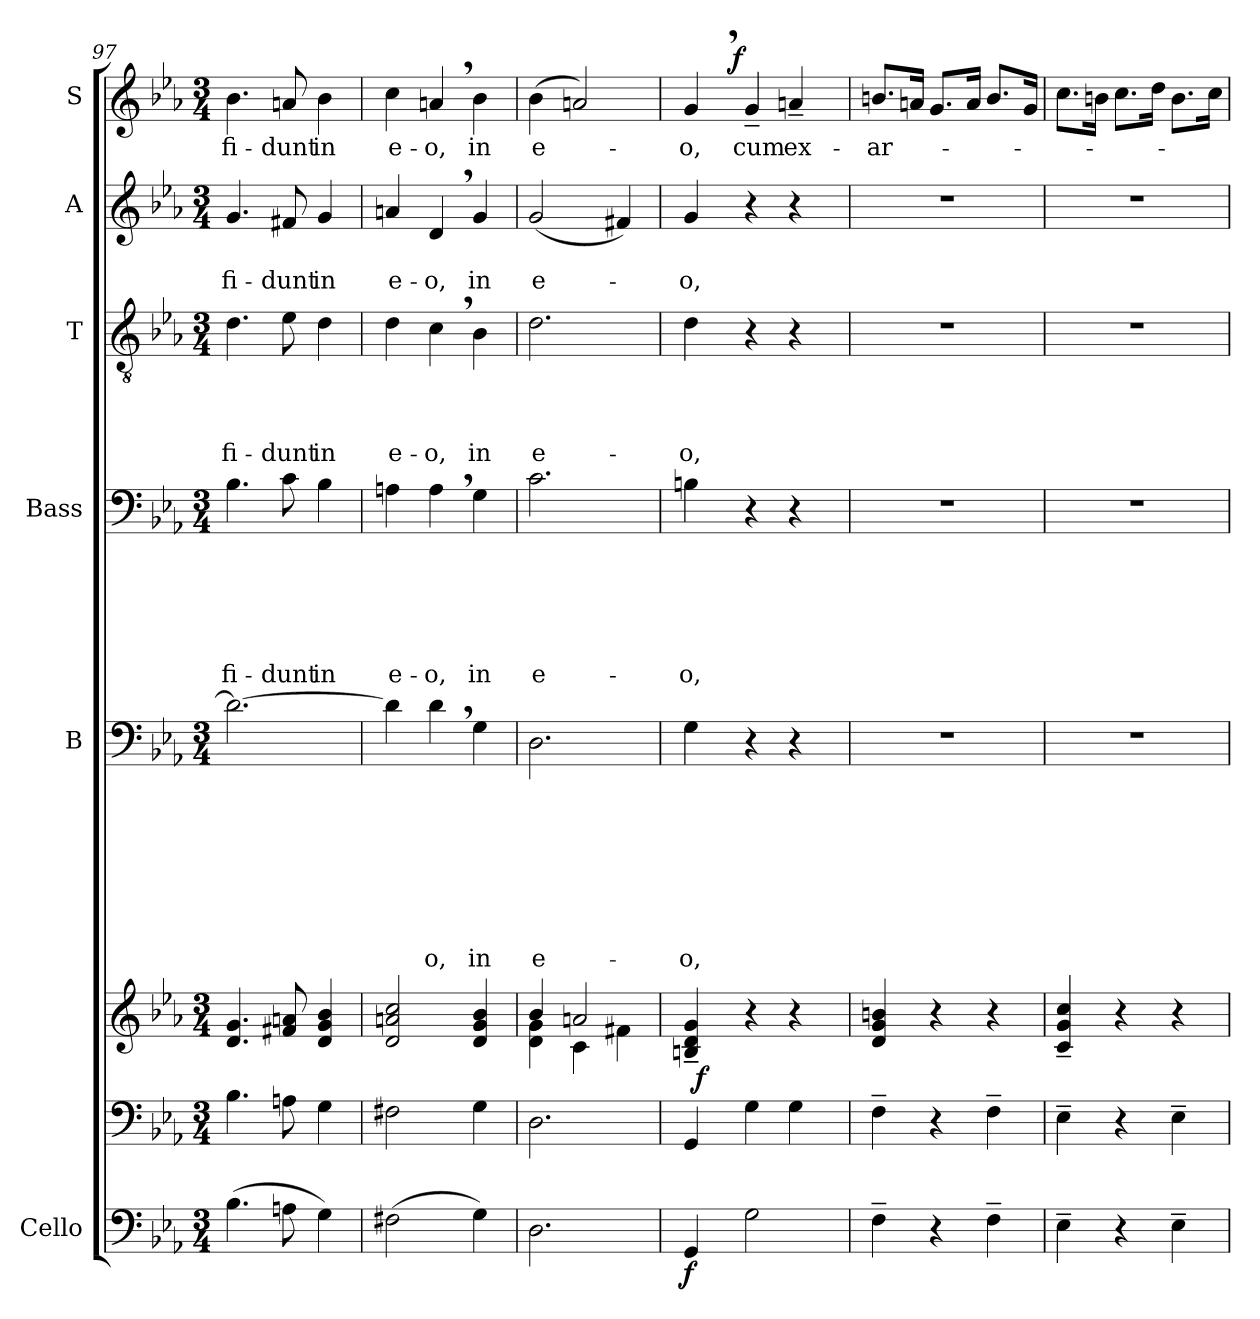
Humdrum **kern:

**kern	**dynam	**kern	**kern	**dynam	**kern	**text	**text	**text	**text	**text	**text	**text	**text	**kern	**text	**text	**text	**text	**text	**text	**kern	**text	**text	**text	**text	**kern	**text	**text	**kern	**text	**dynam
*part8	*part8	*part7	*part6	*part6	*part5	*part5	*part5	*part5	*part5	*part5	*part5	*part5	*part5	*part4	*part4	*part4	*part4	*part4	*part4	*part4	*part3	*part3	*part3	*part3	*part3	*part2	*part2	*part2	*part1	*part1	*part1
*staff8	*staff8	*staff7	*staff6	*staff6	*staff5	*staff5	*staff5	*staff5	*staff5	*staff5	*staff5	*staff5	*staff5	*staff4	*staff4	*staff4	*staff4	*staff4	*staff4	*staff4	*staff3	*staff3	*staff3	*staff3	*staff3	*staff2	*staff2	*staff2	*staff1	*staff1	*staff1
*I"Cello	*	*	*	*	*I"B	*	*	*	*	*	*	*	*	*I"Bass	*	*	*	*	*	*	*I"T	*	*	*	*	*I"A	*	*	*I"S	*	*
*	*	*	*	*	*I'B	*	*	*	*	*	*	*	*	*I'B	*	*	*	*	*	*	*I'T	*	*	*	*	*I'A	*	*	*I'S	*	*
!!LO:PB:g=z
*clefF4	*	*clefF4	*clefG2	*	*clefF4	*	*	*	*	*	*	*	*	*clefF4	*	*	*	*	*	*	*clefGv2	*	*	*	*	*clefG2	*	*	*clefG2	*	*
*k[b-e-a-]	*	*k[b-e-a-]	*k[b-e-a-]	*	*k[b-e-a-]	*	*	*	*	*	*	*	*	*k[b-e-a-]	*	*	*	*	*	*	*k[b-e-a-]	*	*	*	*	*k[b-e-a-]	*	*	*k[b-e-a-]	*	*
*E-:	*	*E-:	*E-:	*	*E-:	*	*	*	*	*	*	*	*	*E-:	*	*	*	*	*	*	*E-:	*	*	*	*	*E-:	*	*	*E-:	*	*
*M3/4	*	*M3/4	*M3/4	*	*M3/4	*	*	*	*	*	*	*	*	*M3/4	*	*	*	*	*	*	*M3/4	*	*	*	*	*M3/4	*	*	*M3/4	*	*
=97	=97	=97	=97	=97	=97	=97	=97	=97	=97	=97	=97	=97	=97	=97	=97	=97	=97	=97	=97	=97	=97	=97	=97	=97	=97	=97	=97	=97	=97	=97	=97
!	!	!	!	!	!	!	!	!	!	!	!	!	!	!	!	!	!	!	!	!LO:LY:b	!	!	!	!	!LO:LY:b	!	!	!LO:LY:b	!	!LO:LY:b	!
(>4.B-\	.	4.B-\	4.d/ 4.g/	.	2.d\_	.	.	.	.	.	.	.	.	4.B-\	.	.	.	.	.	-fi-	4.d\	.	.	.	-fi-	4.g/	.	-fi-	4.b-\	-fi-	.
!	!	!	!	!	!	!	!	!	!	!	!	!	!	!	!	!	!	!	!	!LO:LY:b	!	!	!	!	!LO:LY:b	!	!	!LO:LY:b	!	!LO:LY:b	!
8An\	.	8An\	8f#X/ 8an/	.	.	.	.	.	.	.	.	.	.	8c\	.	.	.	.	.	-dunt	8e-\	.	.	.	-dunt	8f#X/	.	-dunt	8an/	-dunt	.
!	!	!	!	!	!	!	!	!	!	!	!	!	!	!	!	!	!	!	!	!LO:LY:b	!	!	!	!	!LO:LY:b	!	!	!LO:LY:b	!	!LO:LY:b	!
4G\)	.	4G\	4d/ 4g/ 4b-/	.	.	.	.	.	.	.	.	.	.	4B-\	.	.	.	.	.	in	4d\	.	.	.	in	4g/	.	in	4b-\	in	.
=98	=98	=98	=98	=98	=98	=98	=98	=98	=98	=98	=98	=98	=98	=98	=98	=98	=98	=98	=98	=98	=98	=98	=98	=98	=98	=98	=98	=98	=98	=98	=98
!	!	!	!	!	!	!	!	!	!	!	!	!	!	!	!	!	!	!	!	!LO:LY:b	!	!	!	!	!LO:LY:b	!	!	!LO:LY:b	!	!LO:LY:b	!
(>2F#X\	.	2F#X\	2d/ 2an/ 2cc/	.	4d\]	.	.	.	.	.	.	.	.	4An\	.	.	.	.	.	e-	4d\	.	.	.	e-	4an/	.	e-	4cc\	e-	.
!	!	!	!	!	!	!	!	!	!	!	!	!	!LO:LY:b	!	!	!	!	!	!	!LO:LY:b	!	!	!	!	!LO:LY:b	!	!	!LO:LY:b	!	!LO:LY:b	!
.	.	.	.	.	4d,>\	.	.	.	.	.	.	.	-o,	4A,>\	.	.	.	.	.	-o,	4c,>\	.	.	.	-o,	4d,>/	.	-o,	4an,>/	-o,	.
!	!	!	!	!	!	!	!	!	!	!	!	!	!LO:LY:b	!	!	!	!	!	!	!LO:LY:b	!	!	!	!	!LO:LY:b	!	!	!LO:LY:b	!	!LO:LY:b	!
4G\)	.	4G\	4d/ 4g/ 4b-/	.	4G\	.	.	.	.	.	.	.	in	4G\	.	.	.	.	.	in	4B-\	.	.	.	in	4g/	.	in	4b-\	in	.
=99	=99	=99	=99	=99	=99	=99	=99	=99	=99	=99	=99	=99	=99	=99	=99	=99	=99	=99	=99	=99	=99	=99	=99	=99	=99	=99	=99	=99	=99	=99	=99
*	*	*	*^	*	*	*	*	*	*	*	*	*	*	*	*	*	*	*	*	*	*	*	*	*	*	*	*	*	*	*	*
!	!	!	!	!	!	!	!	!	!	!	!	!	!	!LO:LY:b	!	!	!	!	!	!	!LO:LY:b	!	!	!	!	!LO:LY:b	!	!	!LO:LY:b	!	!LO:LY:b	!
2.D\	.	2.D\	4d\ 4g\	4b-/	.	2.D\	.	.	.	.	.	.	.	e-	2.c\	.	.	.	.	.	e-	2.d\	.	.	.	e-	(<2g/	.	e-	(>4b-\	e-	.
.	.	.	4c\	2an/	.	.	.	.	.	.	.	.	.	.	.	.	.	.	.	.	.	.	.	.	.	.	.	.	.	2an/)	.	.
.	.	.	4f#X\	.	.	.	.	.	.	.	.	.	.	.	.	.	.	.	.	.	.	.	.	.	.	.	4f#X/)	.	.	.	.	.
=100	=100	=100	=100	=100	=100	=100	=100	=100	=100	=100	=100	=100	=100	=100	=100	=100	=100	=100	=100	=100	=100	=100	=100	=100	=100	=100	=100	=100	=100	=100	=100	=100
!	!LO:DY:b	!	!	!	!	!	!	!	!	!	!	!	!	!LO:LY:b	!	!	!	!	!	!	!LO:LY:b	!	!	!	!	!LO:LY:b	!	!	!LO:LY:b	!	!LO:LY:b	!
*	*	*	*	*	*	*	*	*	*	*	*	*	*	*	*	*	*	*	*	*	*	*	*	*	*	*	*	*	*	*^	*	*
4GG/	f	4GG/	32ryy	4Bn/~< 4d/~< 4g/~<	.	4G\	.	.	.	.	.	.	.	-o,	4Bn\	.	.	.	.	.	-o,	4d\	.	.	.	-o,	4g/	.	-o,	4g,>/	8..ryy	-o,	.
!	!	!	!	!	!LO:DY:b	!	!	!	!	!	!	!	!	!	!	!	!	!	!	!	!	!	!	!	!	!	!	!	!	!	!	!	!
.	.	.	2ryy	.	f	.	.	.	.	.	.	.	.	.	.	.	.	.	.	.	.	.	.	.	.	.	.	.	.	.	.	.	.
!	!	!	!	!	!	!	!	!	!	!	!	!	!	!	!	!	!	!	!	!	!	!	!	!	!	!	!	!	!	!	!	!	!LO:DY:a
.	.	.	.	.	.	.	.	.	.	.	.	.	.	.	.	.	.	.	.	.	.	.	.	.	.	.	.	.	.	.	2ryy	.	f
!	!	!	!	!	!	!	!	!	!	!	!	!	!	!	!	!	!	!	!	!	!	!	!	!	!	!	!	!	!	!	!	!LO:LY:b	!
2G\	.	4G\	.	4r	.	4r	.	.	.	.	.	.	.	.	4r	.	.	.	.	.	.	4r	.	.	.	.	4r	.	.	4g~</	.	cum	.
!	!	!	!	!	!	!	!	!	!	!	!	!	!	!	!	!	!	!	!	!	!	!	!	!	!	!	!	!	!	!	!	!LO:LY:b	!
.	.	4G\	.	4r	.	4r	.	.	.	.	.	.	.	.	4r	.	.	.	.	.	.	4r	.	.	.	.	4r	.	.	4an~</	.	ex-	.
.	.	.	8..ryy	.	.	.	.	.	.	.	.	.	.	.	.	.	.	.	.	.	.	.	.	.	.	.	.	.	.	.	.	.	.
.	.	.	.	.	.	.	.	.	.	.	.	.	.	.	.	.	.	.	.	.	.	.	.	.	.	.	.	.	.	.	32ryy	.	.
=101	=101	=101	=101	=101	=101	=101	=101	=101	=101	=101	=101	=101	=101	=101	=101	=101	=101	=101	=101	=101	=101	=101	=101	=101	=101	=101	=101	=101	=101	=101	=101	=101	=101
!	!	!	!	!	!	!LO:N:vis=1	!	!	!	!	!	!	!	!	!LO:N:vis=1	!	!	!	!	!	!	!LO:N:vis=1	!	!	!	!	!LO:N:vis=1	!	!	!	!	!LO:LY:b	!
*	*	*	*v	*v	*	*	*	*	*	*	*	*	*	*	*	*	*	*	*	*	*	*	*	*	*	*	*	*	*	*v	*v	*	*
4F~>\	.	4F~>\	4d/ 4g/ 4bn/	.	2.r	.	.	.	.	.	.	.	.	2.r	.	.	.	.	.	.	2.r	.	.	.	.	2.r	.	.	8.bn/L	-ar-	.
.	.	.	.	.	.	.	.	.	.	.	.	.	.	.	.	.	.	.	.	.	.	.	.	.	.	.	.	.	16an/Jk	.	.
4r	.	4r	4r	.	.	.	.	.	.	.	.	.	.	.	.	.	.	.	.	.	.	.	.	.	.	.	.	.	8.g/L	.	.
.	.	.	.	.	.	.	.	.	.	.	.	.	.	.	.	.	.	.	.	.	.	.	.	.	.	.	.	.	16a/Jk	.	.
4F~>\	.	4F~>\	4r	.	.	.	.	.	.	.	.	.	.	.	.	.	.	.	.	.	.	.	.	.	.	.	.	.	8.b/L	.	.
.	.	.	.	.	.	.	.	.	.	.	.	.	.	.	.	.	.	.	.	.	.	.	.	.	.	.	.	.	16g/Jk	.	.
=102	=102	=102	=102	=102	=102	=102	=102	=102	=102	=102	=102	=102	=102	=102	=102	=102	=102	=102	=102	=102	=102	=102	=102	=102	=102	=102	=102	=102	=102	=102	=102
!	!	!	!	!	!LO:N:vis=1	!	!	!	!	!	!	!	!	!LO:N:vis=1	!	!	!	!	!	!	!LO:N:vis=1	!	!	!	!	!LO:N:vis=1	!	!	!	!	!
4E-~>\	.	4E-~>\	4c/~< 4g/~< 4cc/~<	.	2.r	.	.	.	.	.	.	.	.	2.r	.	.	.	.	.	.	2.r	.	.	.	.	2.r	.	.	8.cc\L	.	.
.	.	.	.	.	.	.	.	.	.	.	.	.	.	.	.	.	.	.	.	.	.	.	.	.	.	.	.	.	16bn\Jk	.	.
4r	.	4r	4r	.	.	.	.	.	.	.	.	.	.	.	.	.	.	.	.	.	.	.	.	.	.	.	.	.	8.cc\L	.	.
.	.	.	.	.	.	.	.	.	.	.	.	.	.	.	.	.	.	.	.	.	.	.	.	.	.	.	.	.	16dd\Jk	.	.
4E-~>\	.	4E-~>\	4r	.	.	.	.	.	.	.	.	.	.	.	.	.	.	.	.	.	.	.	.	.	.	.	.	.	8.b\L	.	.
.	.	.	.	.	.	.	.	.	.	.	.	.	.	.	.	.	.	.	.	.	.	.	.	.	.	.	.	.	16cc\Jk	.	.
=	=	=	=	=	=	=	=	=	=	=	=	=	=	=	=	=	=	=	=	=	=	=	=	=	=	=	=	=	=	=	=
*-	*-	*-	*-	*-	*-	*-	*-	*-	*-	*-	*-	*-	*-	*-	*-	*-	*-	*-	*-	*-	*-	*-	*-	*-	*-	*-	*-	*-	*-	*-	*-
